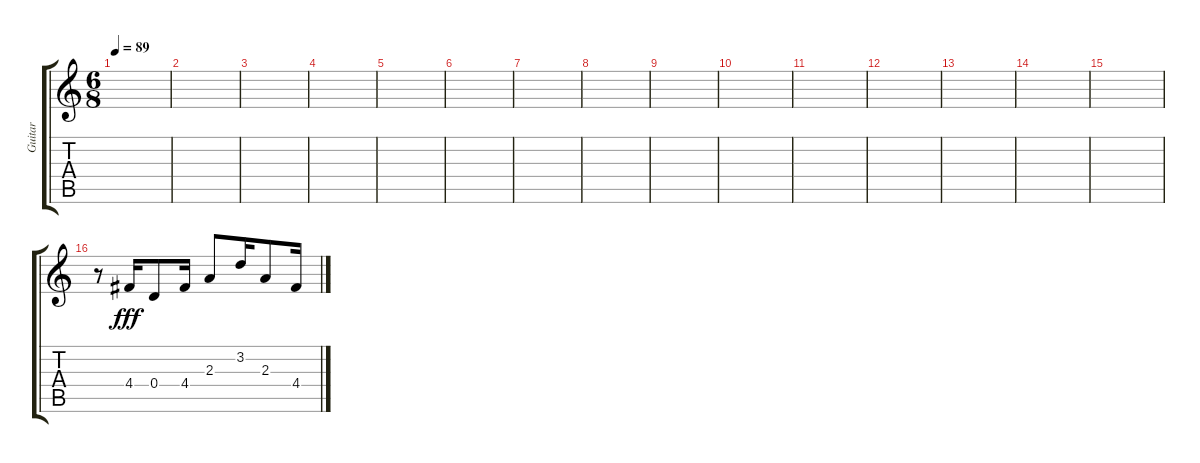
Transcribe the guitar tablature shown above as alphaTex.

\track ("Guitar" "Guitar") {instrument overdrivenguitar}
\staff {score tabs}
\tuning (E4 B3 G3 D3 A2 E2) {hide}
\ts (6 8)
\tempo 89
\clef g2
\ks c
|
|
|
|
|
|
|
|
|
|
|
|
|
|
|
r.8{instrument overdrivenguitar} 4.4.16{dy fff} 0.4.8 4.4.16 2.3.8 3.2.16 2.3.8 4.4.16
